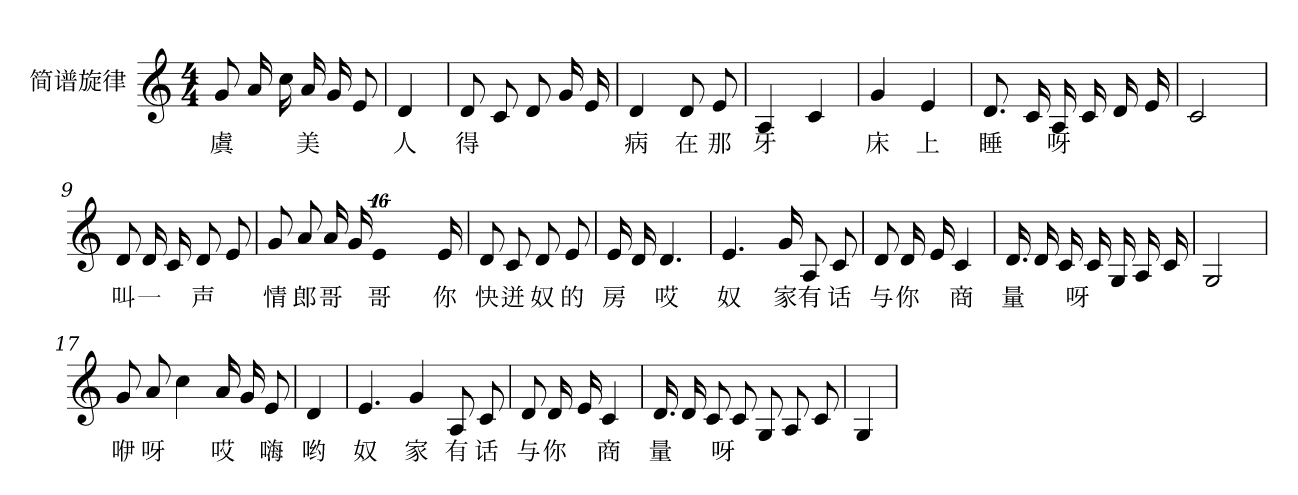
**kern	**text
*part1	*part1
*staff1	*staff1
*I"简谱旋律	*
*k[]	*
*M4/4	*
=1	=1
8g	虞
16a	.
16cc	.
16a	美
16g	.
8e	.
=2	=2
4d	人
=3	=3
8d	得
8c	.
8d	.
16g	.
16e	.
=4	=4
4d	病
8d	在
8e	那
=5	=5
4A	牙
4c	.
=6	=6
4g	床
4e	上
=7	=7
8.d	睡
16c	.
16A	呀
16c	.
16d	.
16e	.
=8	=8
2c	.
=9	=9
8d	叫
16d	一
16c	.
8d	声
8e	.
=10	=10
8g	情
8a	郎
16a	哥
16g	.
!LO:N:vis=2	!
16%9e	哥
16e	你
=11	=11
8d	快
8c	迸
8d	奴
8e	的
=12	=12
16e	房
16d	.
4.d	哎
=13	=13
!LO:N:vis=4.	!
4..e	奴
16g	家
8A	有
8c	话
=14	=14
8d	与
16d	你
16e	.
4c	商
=15	=15
!LO:N:vis=16.	!
16d	量
16d	.
16c	.
16c	呀
16G	.
16A	.
16c	.
=16	=16
2G	.
=17	=17
8g	咿
8a	呀
4cc	.
16a	哎
16g	.
8e	嗨
=18	=18
4d	哟
=19	=19
4.e	奴
4g	家
8A	有
8c	话
=20	=20
8d	与
16d	你
16e	.
4c	商
=21	=21
!LO:N:vis=16.	!
16d	量
16d	.
8c	.
8c	呀
8G	.
8A	.
8c	.
=22	=22
4G	.
=	=
*-	*-
